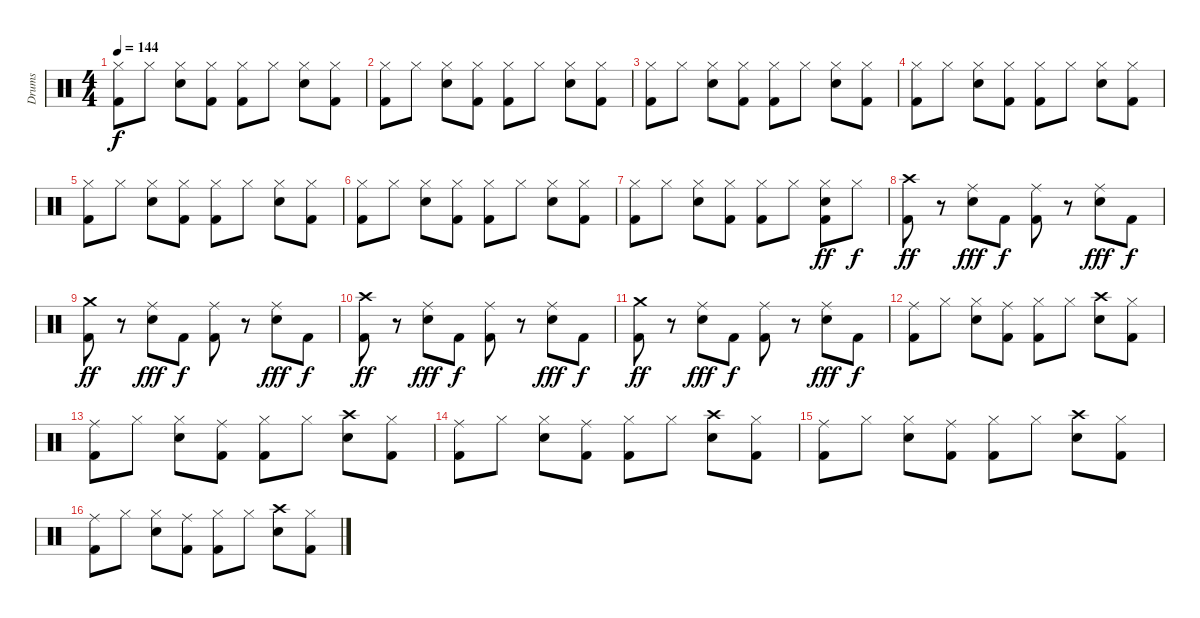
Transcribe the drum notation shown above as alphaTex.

\track ("Drums" "Drums") {instrument percussion}
\staff {score}
\articulation defaults
\ts (4 4)
\tempo 144
\clef neutral
\ks c
("Hi-Hat (closed)" "Kick (hit) 2").8{dy f} "Hi-Hat (closed)".8 ("Hi-Hat (closed)" "Snare (hit) 2").8 ("Hi-Hat (closed)" "Kick (hit) 2").8 ("Hi-Hat (closed)" "Kick (hit) 2").8 "Hi-Hat (closed)".8 ("Hi-Hat (closed)" "Snare (hit) 2").8 ("Hi-Hat (closed)" "Kick (hit) 2").8 |
("Hi-Hat (closed)" "Kick (hit) 2").8 "Hi-Hat (closed)".8 ("Hi-Hat (closed)" "Snare (hit) 2").8 ("Hi-Hat (closed)" "Kick (hit) 2").8 ("Hi-Hat (closed)" "Kick (hit) 2").8 "Hi-Hat (closed)".8 ("Hi-Hat (closed)" "Snare (hit) 2").8 ("Hi-Hat (closed)" "Kick (hit) 2").8 |
("Hi-Hat (closed)" "Kick (hit) 2").8 "Hi-Hat (closed)".8 ("Hi-Hat (closed)" "Snare (hit) 2").8 ("Hi-Hat (closed)" "Kick (hit) 2").8 ("Hi-Hat (closed)" "Kick (hit) 2").8 "Hi-Hat (closed)".8 ("Hi-Hat (closed)" "Snare (hit) 2").8 ("Hi-Hat (closed)" "Kick (hit) 2").8 |
("Hi-Hat (closed)" "Kick (hit) 2").8 "Hi-Hat (closed)".8 ("Hi-Hat (closed)" "Snare (hit) 2").8 ("Hi-Hat (closed)" "Kick (hit) 2").8 ("Hi-Hat (closed)" "Kick (hit) 2").8 "Hi-Hat (closed)".8 ("Hi-Hat (closed)" "Snare (hit) 2").8 ("Hi-Hat (closed)" "Kick (hit) 2").8 |
("Hi-Hat (closed)" "Kick (hit) 2").8 "Hi-Hat (closed)".8 ("Hi-Hat (closed)" "Snare (hit) 2").8 ("Hi-Hat (closed)" "Kick (hit) 2").8 ("Hi-Hat (closed)" "Kick (hit) 2").8 "Hi-Hat (closed)".8 ("Hi-Hat (closed)" "Snare (hit) 2").8 ("Hi-Hat (closed)" "Kick (hit) 2").8 |
("Hi-Hat (closed)" "Kick (hit) 2").8 "Hi-Hat (closed)".8 ("Hi-Hat (closed)" "Snare (hit) 2").8 ("Hi-Hat (closed)" "Kick (hit) 2").8 ("Hi-Hat (closed)" "Kick (hit) 2").8 "Hi-Hat (closed)".8 ("Hi-Hat (closed)" "Snare (hit) 2").8 ("Hi-Hat (closed)" "Kick (hit) 2").8 |
("Hi-Hat (closed)" "Kick (hit) 2").8 "Hi-Hat (closed)".8 ("Hi-Hat (closed)" "Snare (hit) 2").8 ("Hi-Hat (closed)" "Kick (hit) 2").8 ("Hi-Hat (closed)" "Kick (hit) 2").8 "Hi-Hat (closed)".8 ("Hi-Hat (closed)" "Snare (hit) 2" "Kick (hit) 2").8{dy ff} "Hi-Hat (closed)".8{dy f} |
("Crash high (hit)" "Kick (hit) 2").8{dy ff} r.8 ("Ride (middle)" "Snare (hit) 2").8{dy fff} "Kick (hit) 2".8{dy f} ("Ride (middle)" "Kick (hit) 2").8 r.8 ("Ride (middle)" "Snare (hit) 2").8{dy fff} "Kick (hit) 2".8{dy f} |
("Crash medium (hit)" "Kick (hit) 2").8{dy ff} r.8 ("Ride (middle)" "Snare (hit) 2").8{dy fff} "Kick (hit) 2".8{dy f} ("Ride (middle)" "Kick (hit) 2").8 r.8 ("Ride (middle)" "Snare (hit) 2").8{dy fff} "Kick (hit) 2".8{dy f} |
("Crash high (hit)" "Kick (hit) 2").8{dy ff} r.8 ("Ride (middle)" "Snare (hit) 2").8{dy fff} "Kick (hit) 2".8{dy f} ("Ride (middle)" "Kick (hit) 2").8 r.8 ("Ride (middle)" "Snare (hit) 2").8{dy fff} "Kick (hit) 2".8{dy f} |
("Crash medium (hit)" "Kick (hit) 2").8{dy ff} r.8 ("Ride (middle)" "Snare (hit) 2").8{dy fff} "Kick (hit) 2".8{dy f} ("Ride (middle)" "Kick (hit) 2").8 r.8 ("Ride (middle)" "Snare (hit) 2").8{dy fff} "Kick (hit) 2".8{dy f} |
("Ride (middle)" "Kick (hit) 2").8 "Hi-Hat (closed)".8 ("Hi-Hat (closed)" "Snare (hit) 2").8 ("Ride (middle)" "Kick (hit) 2").8 ("Hi-Hat (closed)" "Kick (hit) 2").8 "Hi-Hat (closed)".8 ("Crash high (hit)" "Snare (hit) 2").8 ("Hi-Hat (closed)" "Kick (hit) 2").8 |
("Ride (middle)" "Kick (hit) 2").8 "Hi-Hat (closed)".8 ("Hi-Hat (closed)" "Snare (hit) 2").8 ("Ride (middle)" "Kick (hit) 2").8 ("Hi-Hat (closed)" "Kick (hit) 2").8 "Hi-Hat (closed)".8 ("Crash high (hit)" "Snare (hit) 2").8 ("Hi-Hat (closed)" "Kick (hit) 2").8 |
("Ride (middle)" "Kick (hit) 2").8 "Hi-Hat (closed)".8 ("Hi-Hat (closed)" "Snare (hit) 2").8 ("Ride (middle)" "Kick (hit) 2").8 ("Hi-Hat (closed)" "Kick (hit) 2").8 "Hi-Hat (closed)".8 ("Crash high (hit)" "Snare (hit) 2").8 ("Hi-Hat (closed)" "Kick (hit) 2").8 |
("Ride (middle)" "Kick (hit) 2").8 "Hi-Hat (closed)".8 ("Hi-Hat (closed)" "Snare (hit) 2").8 ("Ride (middle)" "Kick (hit) 2").8 ("Hi-Hat (closed)" "Kick (hit) 2").8 "Hi-Hat (closed)".8 ("Crash high (hit)" "Snare (hit) 2").8 ("Hi-Hat (closed)" "Kick (hit) 2").8 |
("Ride (middle)" "Kick (hit) 2").8 "Hi-Hat (closed)".8 ("Hi-Hat (closed)" "Snare (hit) 2").8 ("Ride (middle)" "Kick (hit) 2").8 ("Hi-Hat (closed)" "Kick (hit) 2").8 "Hi-Hat (closed)".8 ("Crash high (hit)" "Snare (hit) 2").8 ("Hi-Hat (closed)" "Kick (hit) 2").8
